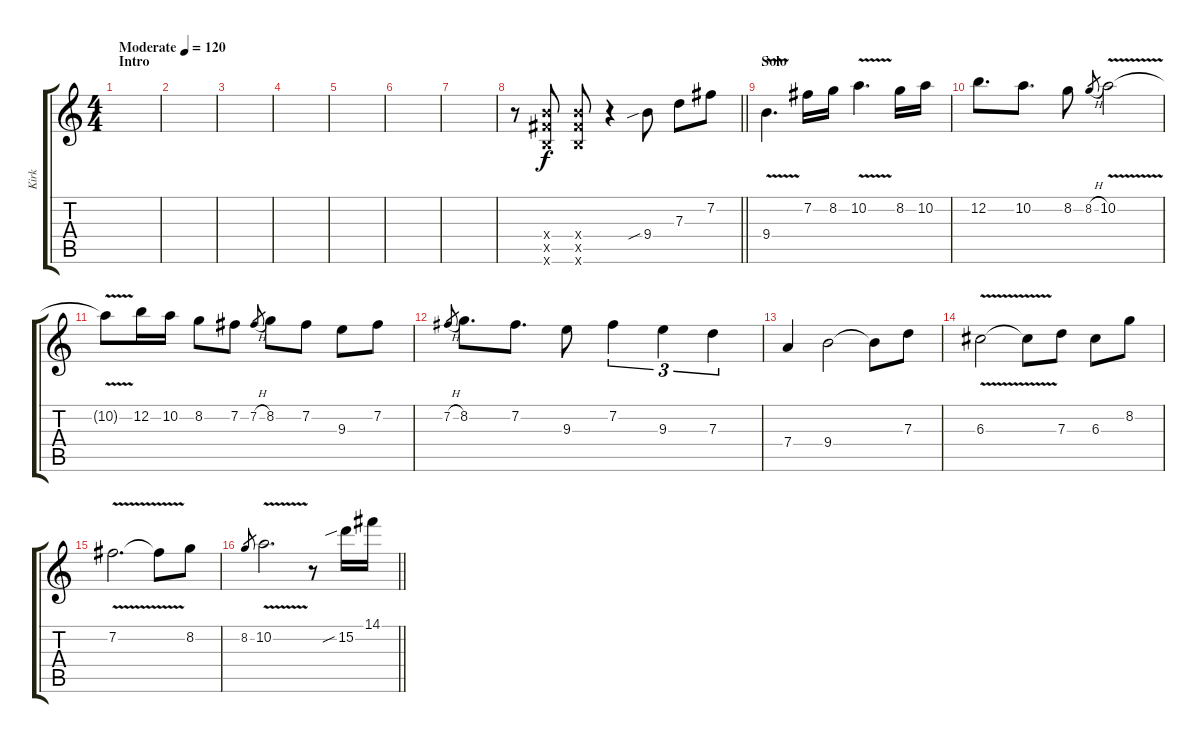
\track ("Kirk" "Kirk") {instrument distortionguitar}
\staff {score tabs}
\tuning (E4 B3 G3 D3 A2 E2) {hide}
\ts (4 4)
\section ("" "Intro")
\tempo (120 "Moderate")
\tempo 90
\tempo (120 "Moderate")
\clef g2
\ks c
|
|
|
|
|
|
|
\barLineRight lightlight
r.8 (9.4{x} 9.5{x} 7.6{x}).8 (9.4{x} 9.5{x} 7.6{x}).8 r.4 9.4{sib}.8 7.3.8 7.2.8 |
\section ("" "Solo")
9.4{v}.4{d} 7.2.16 8.2.16 10.2{v}.4{d} 8.2.16 10.2.16 |
12.2.8{d} 10.2.8{d} 8.2.8 8.2{h}.8{gr} 10.2{v}.2 |
10.2{t}.8 12.2.16 10.2.16 8.2.8 7.2.8 7.2{h}.8{gr} 8.2.8 7.2.8 9.3.8 7.2.8 |
7.2{h}.8{gr} 8.2.8{d} 7.2.8{d} 9.3.8 7.2.4{tu (3 2)} 9.3.4{tu (3 2)} 7.3.4{tu (3 2)} |
7.4.4 9.4.2 9.4{t}.8 7.3.8 |
6.3{v}.2 6.3{t}.8 7.3.8 6.3.8 8.2.8 |
7.2{v}.2{d} 7.2{t}.8 8.2.8 |
\barLineRight lightlight
8.2.8{gr} 10.2{v}.2{d} r.8 15.2{sib}.16 14.1.16
